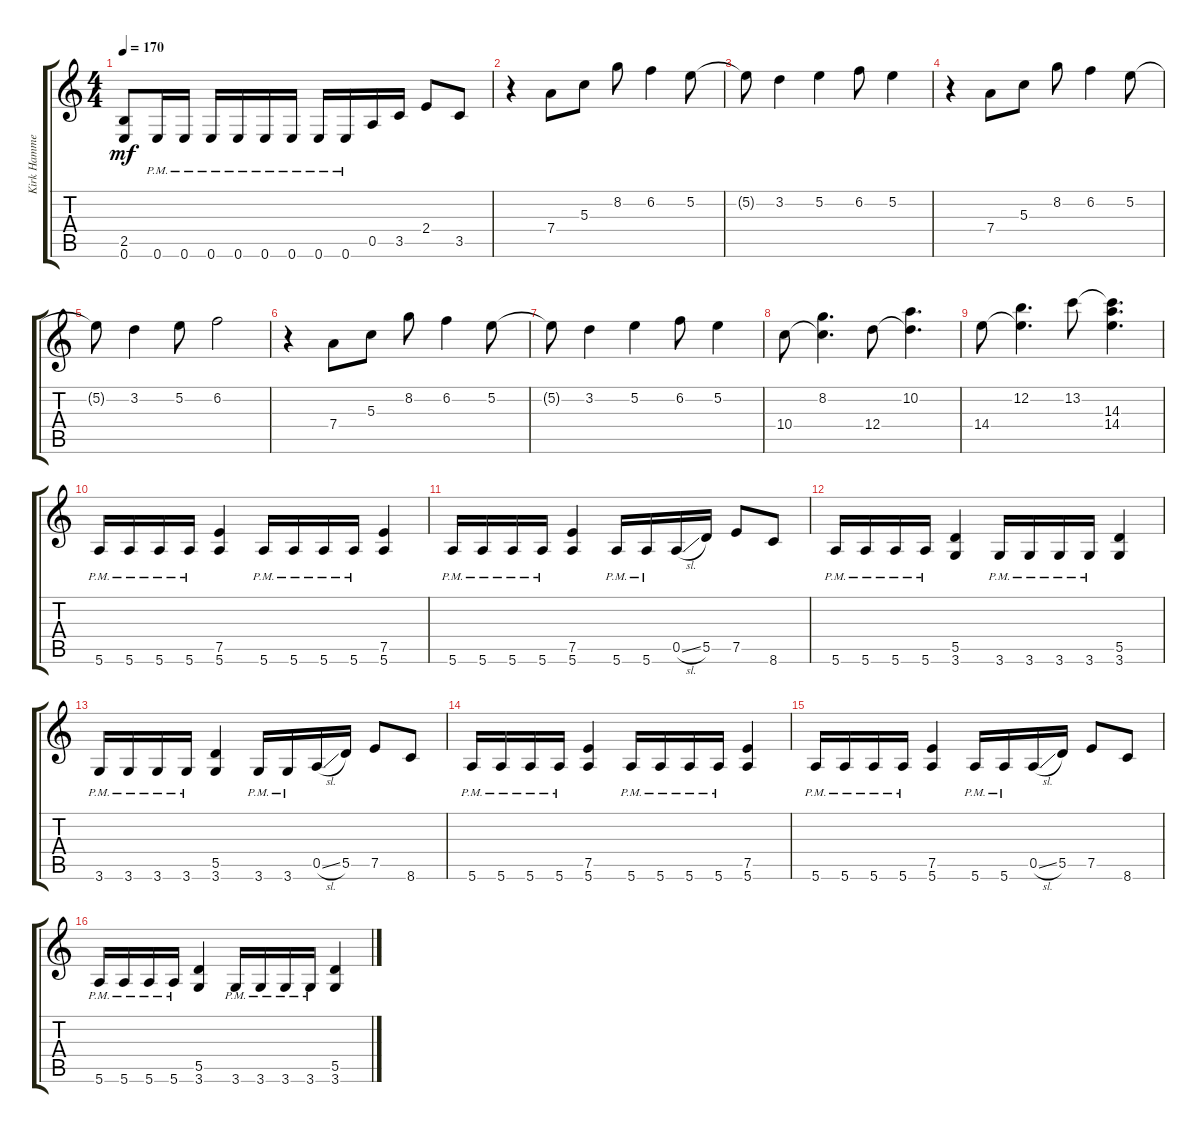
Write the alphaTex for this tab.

\track ("Kirk Hammett" "Kirk Hamme") {instrument distortionguitar}
\staff {score tabs}
\tuning (E4 B3 G3 D3 A2 E2) {hide}
\ts (4 4)
\tempo 170
\clef g2
\ks c
(2.5 0.6).8{dy mf} 0.6{pm}.16 0.6{pm}.16 0.6{pm}.16 0.6{pm}.16 0.6{pm}.16 0.6{pm}.16 0.6{pm}.16 0.6{pm}.16 0.5.16 3.5.16 2.4.8 3.5.8 |
r.4 7.4.8 5.3.8 8.2.8 6.2.4 5.2.8 |
5.2{t}.8 3.2.4 5.2.4 6.2.8 5.2.4 |
r.4 7.4.8 5.3.8 8.2.8 6.2.4 5.2.8 |
5.2{t}.8 3.2.4 5.2.8 6.2.2 |
r.4 7.4.8 5.3.8 8.2.8 6.2.4 5.2.8 |
5.2{t}.8 3.2.4 5.2.4 6.2.8 5.2.4 |
10.4.8 (8.2 10.4{t}).4{d} 12.4.8 (10.2 12.4{t}).4{d} |
14.4.8 (12.2 14.4{t}).4{d} 13.2.8 (13.2{t} 14.3 14.4).4{d} |
5.6{pm}.16 5.6{pm}.16 5.6{pm}.16 5.6{pm}.16 (7.5 5.6).4 5.6{pm}.16 5.6{pm}.16 5.6{pm}.16 5.6{pm}.16 (7.5 5.6).4 |
5.6{pm}.16 5.6{pm}.16 5.6{pm}.16 5.6{pm}.16 (7.5 5.6).4 5.6{pm}.16 5.6{pm}.16 0.5{sl}.16 5.5.16 7.5.8 8.6.8 |
5.6{pm}.16 5.6{pm}.16 5.6{pm}.16 5.6{pm}.16 (5.5 3.6).4 3.6{pm}.16 3.6{pm}.16 3.6{pm}.16 3.6{pm}.16 (5.5 3.6).4 |
3.6{pm}.16 3.6{pm}.16 3.6{pm}.16 3.6{pm}.16 (5.5 3.6).4 3.6{pm}.16 3.6{pm}.16 0.5{sl}.16 5.5.16 7.5.8 8.6.8 |
5.6{pm}.16 5.6{pm}.16 5.6{pm}.16 5.6{pm}.16 (7.5 5.6).4 5.6{pm}.16 5.6{pm}.16 5.6{pm}.16 5.6{pm}.16 (7.5 5.6).4 |
5.6{pm}.16 5.6{pm}.16 5.6{pm}.16 5.6{pm}.16 (7.5 5.6).4 5.6{pm}.16 5.6{pm}.16 0.5{sl}.16 5.5.16 7.5.8 8.6.8 |
5.6{pm}.16 5.6{pm}.16 5.6{pm}.16 5.6{pm}.16 (5.5 3.6).4 3.6{pm}.16 3.6{pm}.16 3.6{pm}.16 3.6{pm}.16 (5.5 3.6).4
